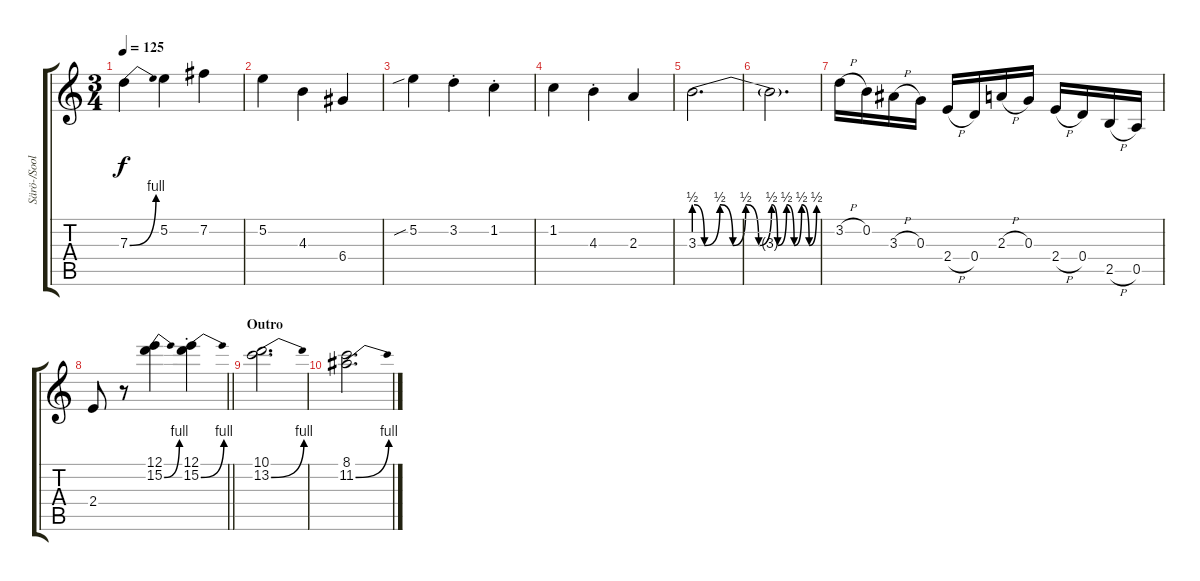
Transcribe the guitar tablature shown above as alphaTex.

\track ("Särö-/Soolokitara" "Särö-/Sool") {instrument overdrivenguitar}
\staff {score tabs}
\tuning (E4 B3 G3 D3 A2 E2) {hide}
\ts (3 4)
\tempo 125
\clef g2
\ks c
7.3{be (bend 0 0 60 4)}.4{dy f} 5.2.4 7.2.4 |
5.2.4 4.3.4 6.4.4 |
5.2{sib}.4 3.2{st}.4 1.2{st}.4 |
1.2.4 4.3{st}.4 2.3.4 |
3.3{be (custom 0 2 8 0 20 2 30 0 40 2 50 0 60 2)}.2{d} |
3.3{be (custom 0 2 8 0 20 2 30 0 40 2 50 0 60 2) t}.2{d} |
3.2{h}.16 0.2.16 3.3{h}.16 0.3.16 2.4{h}.16 0.4.16 2.3{h}.16 0.3.16 2.4{h}.16 0.4.16 2.5{h}.16 0.5.16 |
\barLineRight lightlight
2.4.8 r.8 (12.1 15.2{be (bend 0 0 60 4)}).4 (12.1{st} 15.2{be (bend 0 0 60 4) st}).4 |
\section ("" "Outro")
(10.1 13.2{be (bend 0 0 60 4)}).2{d} |
(8.1 11.2{be (bend 0 0 60 4)}).2{d}
